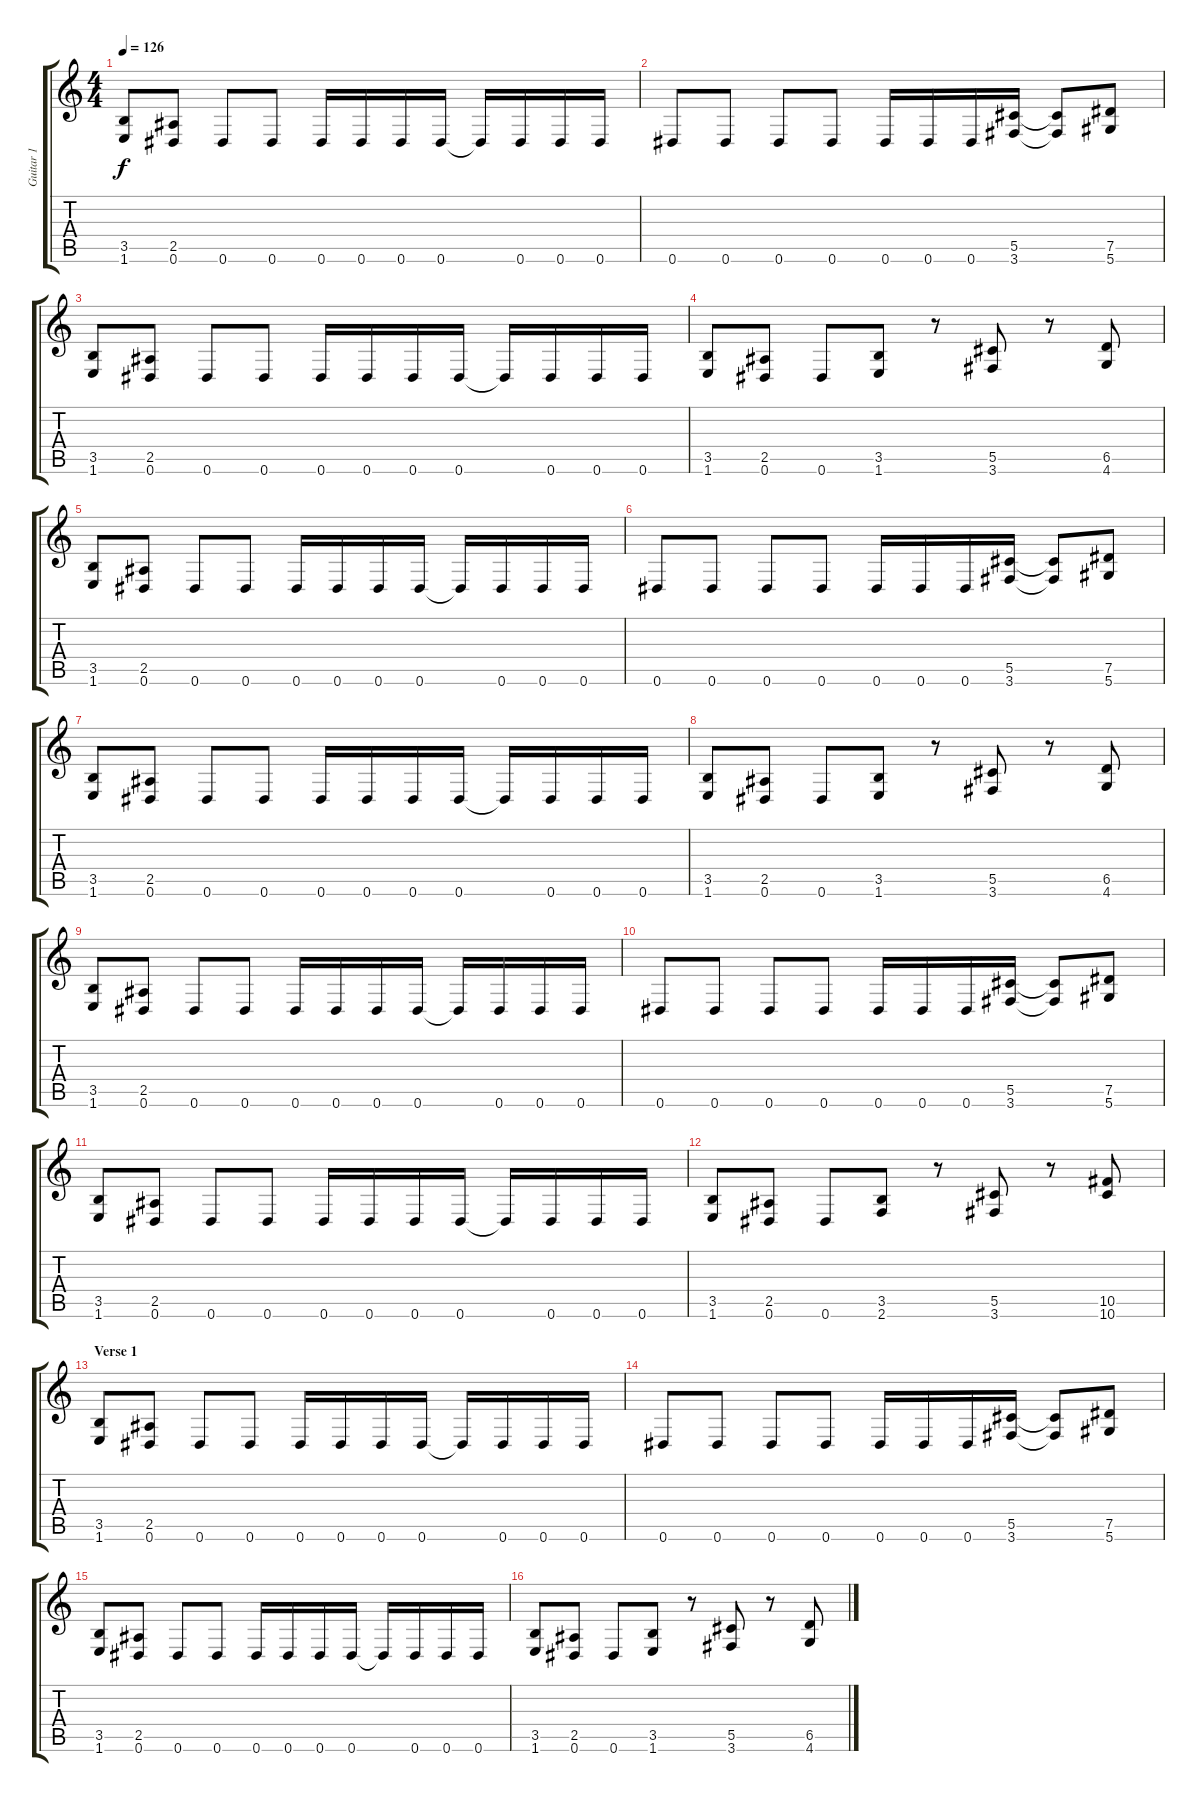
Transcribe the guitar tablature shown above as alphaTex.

\track ("Guitar 1" "Guitar 1") {instrument distortionguitar}
\staff {score tabs}
\tuning (Eb4 Bb3 Gb3 Db3 Ab2 Eb2) {hide}
\ts (4 4)
\tempo 126
\clef g2
\ks c
(3.5 1.6).8{dy f} (2.5 0.6).8 0.6.8 0.6.8 0.6.16 0.6.16 0.6.16 0.6.16 0.6{t}.16 0.6.16 0.6.16 0.6.16 |
0.6.8 0.6.8 0.6.8 0.6.8 0.6.16 0.6.16 0.6.16 (5.5 3.6).16 (5.5{t} 3.6{t}).8 (7.5 5.6).8 |
(3.5 1.6).8 (2.5 0.6).8 0.6.8 0.6.8 0.6.16 0.6.16 0.6.16 0.6.16 0.6{t}.16 0.6.16 0.6.16 0.6.16 |
(3.5 1.6).8 (2.5 0.6).8 0.6.8 (3.5 1.6).8 r.8 (5.5 3.6).8 r.8 (6.5 4.6).8 |
(3.5 1.6).8 (2.5 0.6).8 0.6.8 0.6.8 0.6.16 0.6.16 0.6.16 0.6.16 0.6{t}.16 0.6.16 0.6.16 0.6.16 |
0.6.8 0.6.8 0.6.8 0.6.8 0.6.16 0.6.16 0.6.16 (5.5 3.6).16 (5.5{t} 3.6{t}).8 (7.5 5.6).8 |
(3.5 1.6).8 (2.5 0.6).8 0.6.8 0.6.8 0.6.16 0.6.16 0.6.16 0.6.16 0.6{t}.16 0.6.16 0.6.16 0.6.16 |
(3.5 1.6).8 (2.5 0.6).8 0.6.8 (3.5 1.6).8 r.8 (5.5 3.6).8 r.8 (6.5 4.6).8 |
(3.5 1.6).8 (2.5 0.6).8 0.6.8 0.6.8 0.6.16 0.6.16 0.6.16 0.6.16 0.6{t}.16 0.6.16 0.6.16 0.6.16 |
0.6.8 0.6.8 0.6.8 0.6.8 0.6.16 0.6.16 0.6.16 (5.5 3.6).16 (5.5{t} 3.6{t}).8 (7.5 5.6).8 |
(3.5 1.6).8 (2.5 0.6).8 0.6.8 0.6.8 0.6.16 0.6.16 0.6.16 0.6.16 0.6{t}.16 0.6.16 0.6.16 0.6.16 |
(3.5 1.6).8 (2.5 0.6).8 0.6.8 (3.5 2.6).8 r.8 (5.5 3.6).8 r.8 (10.5 10.6).8 |
\section ("" "Verse 1")
(3.5 1.6).8 (2.5 0.6).8 0.6.8 0.6.8 0.6.16 0.6.16 0.6.16 0.6.16 0.6{t}.16 0.6.16 0.6.16 0.6.16 |
0.6.8 0.6.8 0.6.8 0.6.8 0.6.16 0.6.16 0.6.16 (5.5 3.6).16 (5.5{t} 3.6{t}).8 (7.5 5.6).8 |
(3.5 1.6).8 (2.5 0.6).8 0.6.8 0.6.8 0.6.16 0.6.16 0.6.16 0.6.16 0.6{t}.16 0.6.16 0.6.16 0.6.16 |
(3.5 1.6).8 (2.5 0.6).8 0.6.8 (3.5 1.6).8 r.8 (5.5 3.6).8 r.8 (6.5 4.6).8
